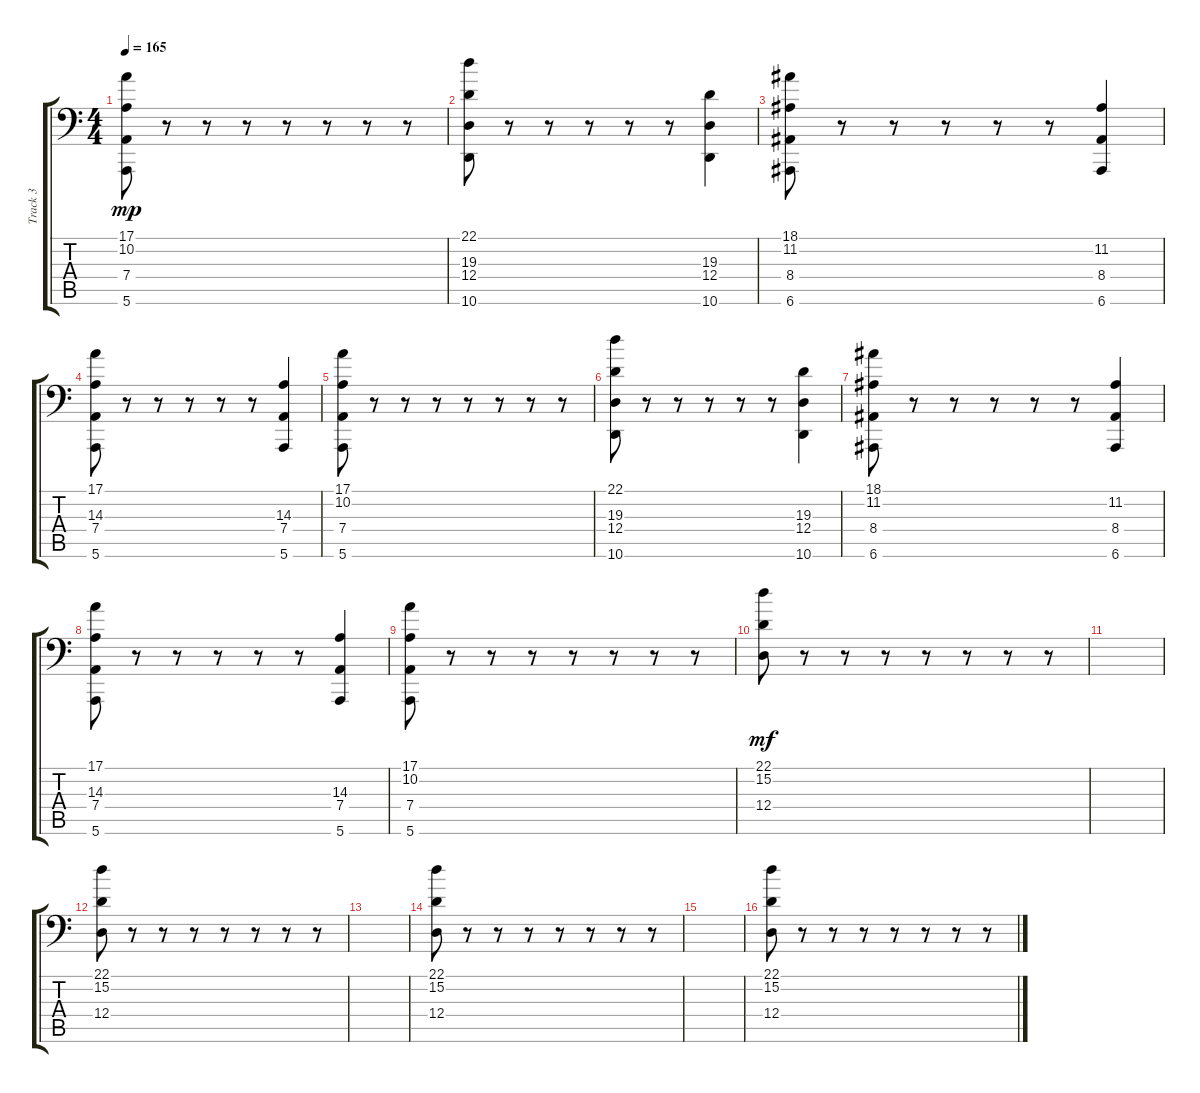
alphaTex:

\track ("Track 3" "Track 3") {instrument orchestrahit}
\staff {score tabs}
\tuning (E3 B2 G2 D2 A1 E1) {hide}
\ts (4 4)
\tempo 165
\clef f4
\ks c
(17.1 10.2 7.4 5.6).8{dy mp} r.8 r.8 r.8 r.8 r.8 r.8 r.8 |
(22.1 19.3 12.4 10.6).8 r.8 r.8 r.8 r.8 r.8 (19.3 12.4 10.6).4 |
(18.1 11.2 8.4 6.6).8 r.8 r.8 r.8 r.8 r.8 (11.2 8.4 6.6).4 |
(17.1 14.3 7.4 5.6).8 r.8 r.8 r.8 r.8 r.8 (14.3 7.4 5.6).4 |
(17.1 10.2 7.4 5.6).8 r.8 r.8 r.8 r.8 r.8 r.8 r.8 |
(22.1 19.3 12.4 10.6).8 r.8 r.8 r.8 r.8 r.8 (19.3 12.4 10.6).4 |
(18.1 11.2 8.4 6.6).8 r.8 r.8 r.8 r.8 r.8 (11.2 8.4 6.6).4 |
(17.1 14.3 7.4 5.6).8 r.8 r.8 r.8 r.8 r.8 (14.3 7.4 5.6).4 |
(17.1 10.2 7.4 5.6).8 r.8 r.8 r.8 r.8 r.8 r.8 r.8 |
(22.1 15.2 12.4).8{dy mf} r.8 r.8 r.8 r.8 r.8 r.8 r.8 |
|
(22.1 15.2 12.4).8 r.8 r.8 r.8 r.8 r.8 r.8 r.8 |
|
(22.1 15.2 12.4).8 r.8 r.8 r.8 r.8 r.8 r.8 r.8 |
|
(22.1 15.2 12.4).8 r.8 r.8 r.8 r.8 r.8 r.8 r.8
